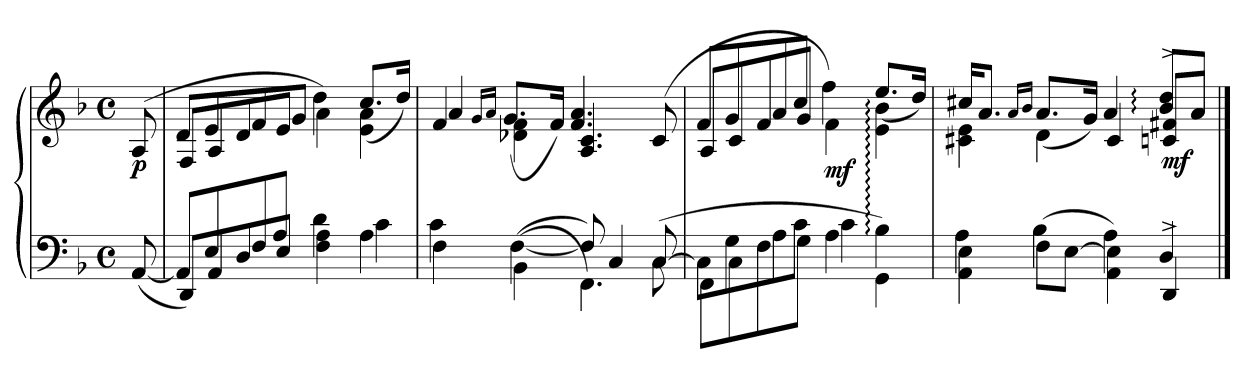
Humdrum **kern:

**kern	**kern	**dynam
*part1	*part1	*part1
*staff2	*staff1	*staff1/2
*clefF4	*clefG2	*
*k[b-]	*k[b-]	*
*M4/4	*M4/4	*
*met(c)	*met(c)	*
=	=	=
!	!	!LO:DY:b
(<[8AA/	(<8A/	p
=1	=1	=1
*^	*^	*
8DD/L)	8AA/L]	8F/L	8d/L	.
8AA/	8E/	8A/	8e/	.
8D/	8F/	8d/	8f/	.
8E/J	8A/J	8e/J	8g/J	.
4F\ 4A\	4d\	4a\)	4dd\	.
4A\	4c\	4e\ 4a\	(>8.cc/L	.
.	.	.	16dd/Jk)	.
=2	=2	=2	=2	=2
4F\	4c\	4f/	4a/	.
.	.	.	16qqg/LL	.
.	.	.	16qqa/JJ	.
(<4BB-\	(>[4F\	4d-X\ 4f\	(>8.g/L	.
.	.	.	16f/Jk)	.
4.FF\)	8F/])	4.A/ 4.c/	4.f/ 4.a/	.
.	4C/	.	.	.
(<[8C\	8C/	(>8c/	8ryy	.
=3	=3	=3	=3	=3
8FF\L	8C\L]	8A/L	8f/L	.
8C\	8G\	8c/	8g/	.
8F\	8A\	8f/	8a/	.
8G\J	8c\J	8g/J	8cc/J	.
!	!	!	!	!LO:DY:b
!	!	!	!	!LO:DY:n=1:b
!	!	!	!	!LO:DY:n=2:b
4A\	4c\	4f\	4ff\)	[ mf ]
4GG\	4B-::\)	4e::\ 4b-::\	(>8.ee/L	.
.	.	.	16dd/Jk)	.
=4	=4	=4	=4	=4
4AA\ 4E\	4A\	4c#X\ 4e\	16cc#X/KL	.
.	.	.	8.a/J	.
.	.	.	16qqa/LL	.
.	.	.	16qqb-/JJ	.
(<8F\L	4B-\	4d\	(>8.a/L	.
[8E\J	.	.	.	.
.	.	.	16g/Jk)	.
4AA\ 4E]\)	4A\	4c#/	4a/	.
!	!	!	!	!LO:DY:b
4DD^/	4D/	8cn^/ 8f#X^/L	8b-:/ 8dd:/L	mf
.	.	8a/J	8a/J	.
*v	*v	*	*	*
*	*v	*v	*
==	==	==
*-	*-	*-
